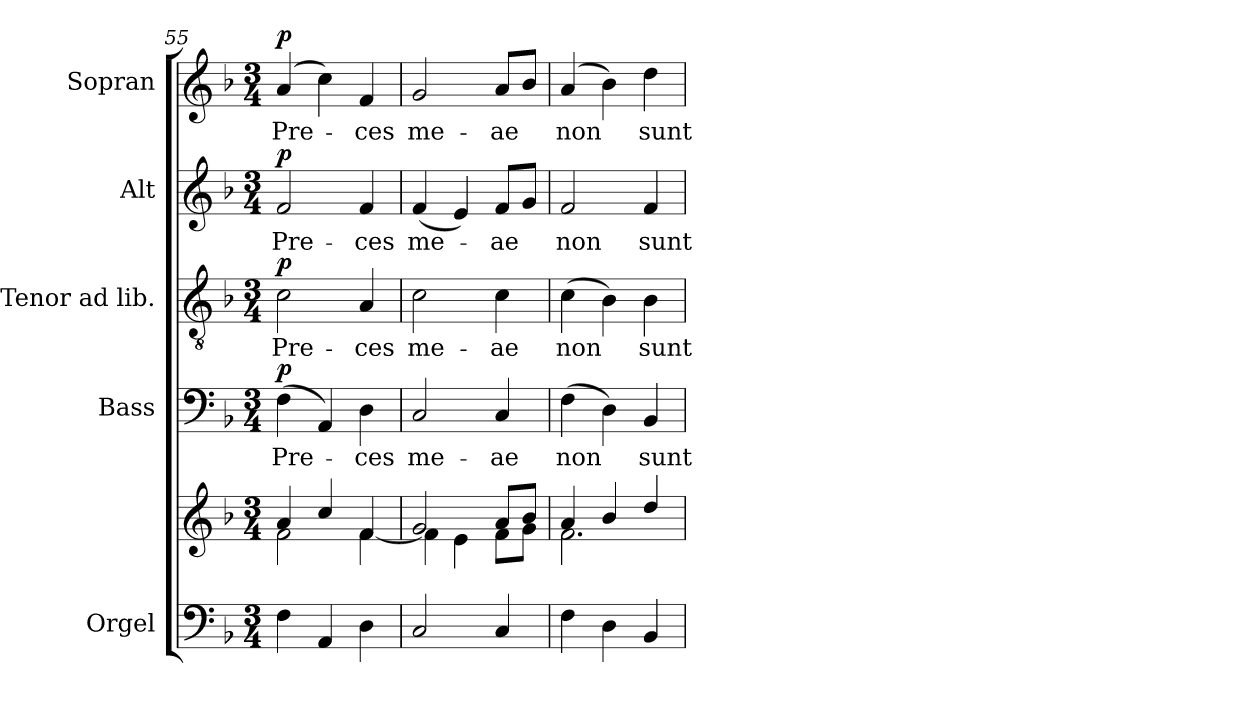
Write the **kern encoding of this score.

**kern	**kern	**kern	**text	**dynam	**kern	**text	**dynam	**kern	**text	**dynam	**kern	**text	**dynam
*part5	*part5	*part4	*part4	*part4	*part3	*part3	*part3	*part2	*part2	*part2	*part1	*part1	*part1
*staff6	*staff5	*staff4	*staff4	*staff4	*staff3	*staff3	*staff3	*staff2	*staff2	*staff2	*staff1	*staff1	*staff1
*I"Orgel	*	*I"Bass	*	*	*I"Tenor ad lib.	*	*	*I"Alt	*	*	*I"Sopran	*	*
*I'Org.	*	*I'B	*	*	*I'T	*	*	*I'A	*	*	*I'S	*	*
*clefF4	*clefG2	*clefF4	*	*	*clefGv2	*	*	*clefG2	*	*	*clefG2	*	*
*k[b-]	*k[b-]	*k[b-]	*	*	*k[b-]	*	*	*k[b-]	*	*	*k[b-]	*	*
*F:	*F:	*F:	*	*	*F:	*	*	*F:	*	*	*F:	*	*
*M3/4	*M3/4	*M3/4	*	*	*M3/4	*	*	*M3/4	*	*	*M3/4	*	*
=55	=55	=55	=55	=55	=55	=55	=55	=55	=55	=55	=55	=55	=55
*	*^	*	*	*	*	*	*	*	*	*	*	*	*
!	!	!	!	!LO:LY:b	!LO:DY:a	!	!LO:LY:b	!LO:DY:a	!	!LO:LY:b	!LO:DY:a	!	!LO:LY:b	!LO:DY:a
4F\	4a/	2f\	(>4F\	Pre-	p	2c\	Pre-	p	2f/	Pre-	p	(4a/	Pre-	p
4AA/	4cc/	.	4AA/)	.	.	.	.	.	.	.	.	4cc\)	.	.
!	!	!	!	!LO:LY:b	!	!	!LO:LY:b	!	!	!LO:LY:b	!	!	!LO:LY:b	!
4D\	4f/	[<4f\	4D\	-ces	.	4A/	-ces	.	4f/	-ces	.	4f/	-ces	.
=56	=56	=56	=56	=56	=56	=56	=56	=56	=56	=56	=56	=56	=56	=56
!	!	!	!	!LO:LY:b	!	!	!LO:LY:b	!	!	!LO:LY:b	!	!	!LO:LY:b	!
2C/	2g/	4f\]	2C/	me-	.	2c\	me-	.	(<4f/	me-	.	2g/	me-	.
.	.	4e\	.	.	.	.	.	.	4e/)	.	.	.	.	.
!	!	!	!	!LO:LY:b	!	!	!LO:LY:b	!	!	!LO:LY:b	!	!	!LO:LY:b	!
4C/	8a/L	8f\L	4C/	-ae	.	4c\	-ae	.	8f/L	-ae	.	8a/L	-ae	.
.	8b-/J	8g\J	.	.	.	.	.	.	8g/J	.	.	8b-/J	.	.
!!LO:LB:g=z
=57	=57	=57	=57	=57	=57	=57	=57	=57	=57	=57	=57	=57	=57	=57
!	!	!	!	!LO:LY:b	!	!	!LO:LY:b	!	!	!LO:LY:b	!	!	!LO:LY:b	!
4F\	4a/	2.f\	(>4F\	non	.	(>4c\	non	.	2f/	non	.	(4a/	non	.
4D\	4b-/	.	4D\)	.	.	4B-\)	.	.	.	.	.	4b-\)	.	.
!	!	!	!	!LO:LY:b	!	!	!LO:LY:b	!	!	!LO:LY:b	!	!	!LO:LY:b	!
4BB-/	4dd/	.	4BB-/	sunt	.	4B-\	sunt	.	4f/	sunt	.	4dd\	sunt	.
*	*v	*v	*	*	*	*	*	*	*	*	*	*	*	*
=	=	=	=	=	=	=	=	=	=	=	=	=	=
*-	*-	*-	*-	*-	*-	*-	*-	*-	*-	*-	*-	*-	*-
